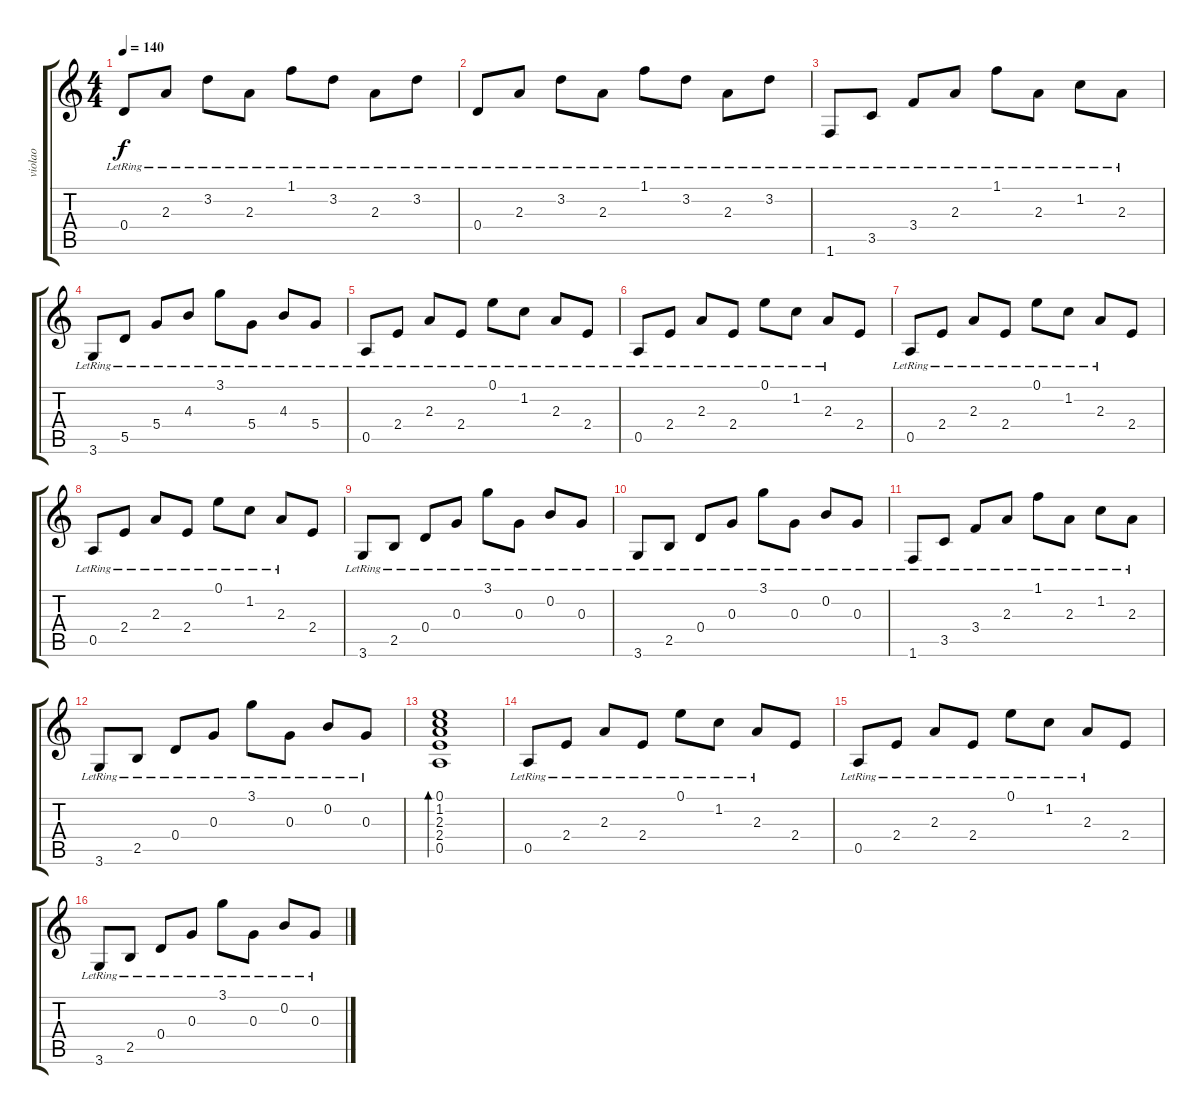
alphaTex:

\track ("violao" "violao") {instrument acousticguitarsteel}
\staff {score tabs}
\tuning (E4 B3 G3 D3 A2 E2) {hide}
\ts (4 4)
\tempo 140
\clef g2
\ks c
0.4{lr}.8{dy f} 2.3{lr}.8 3.2{lr}.8 2.3{lr}.8 1.1{lr}.8 3.2{lr}.8 2.3{lr}.8 3.2{lr}.8 |
0.4{lr}.8 2.3{lr}.8 3.2{lr}.8 2.3{lr}.8 1.1{lr}.8 3.2{lr}.8 2.3{lr}.8 3.2{lr}.8 |
1.6{lr}.8 3.5{lr}.8 3.4{lr}.8 2.3{lr}.8 1.1{lr}.8 2.3{lr}.8 1.2{lr}.8 2.3{lr}.8 |
3.6{lr}.8 5.5{lr}.8 5.4{lr}.8 4.3{lr}.8 3.1{lr}.8 5.4{lr}.8 4.3{lr}.8 5.4{lr}.8 |
0.5{lr}.8 2.4{lr}.8 2.3{lr}.8 2.4{lr}.8 0.1{lr}.8 1.2{lr}.8 2.3{lr}.8 2.4{lr}.8 |
0.5{lr}.8 2.4{lr}.8 2.3{lr}.8 2.4{lr}.8 0.1{lr}.8 1.2{lr}.8 2.3{lr}.8 2.4.8 |
0.5{lr}.8 2.4{lr}.8 2.3{lr}.8 2.4{lr}.8 0.1{lr}.8 1.2{lr}.8 2.3{lr}.8 2.4.8 |
0.5{lr}.8 2.4{lr}.8 2.3{lr}.8 2.4{lr}.8 0.1{lr}.8 1.2{lr}.8 2.3{lr}.8 2.4.8 |
3.6{lr}.8 2.5{lr}.8 0.4{lr}.8 0.3{lr}.8 3.1{lr}.8 0.3{lr}.8 0.2{lr}.8 0.3{lr}.8 |
3.6{lr}.8 2.5{lr}.8 0.4{lr}.8 0.3{lr}.8 3.1{lr}.8 0.3{lr}.8 0.2{lr}.8 0.3{lr}.8 |
1.6{lr}.8 3.5{lr}.8 3.4{lr}.8 2.3{lr}.8 1.1{lr}.8 2.3{lr}.8 1.2{lr}.8 2.3{lr}.8 |
3.6{lr}.8 2.5{lr}.8 0.4{lr}.8 0.3{lr}.8 3.1{lr}.8 0.3{lr}.8 0.2{lr}.8 0.3{lr}.8 |
(0.1 1.2 2.3 2.4 0.5).1{bd 30} |
0.5{lr}.8 2.4{lr}.8 2.3{lr}.8 2.4{lr}.8 0.1{lr}.8 1.2{lr}.8 2.3{lr}.8 2.4.8 |
0.5{lr}.8 2.4{lr}.8 2.3{lr}.8 2.4{lr}.8 0.1{lr}.8 1.2{lr}.8 2.3{lr}.8 2.4.8 |
3.6{lr}.8 2.5{lr}.8 0.4{lr}.8 0.3{lr}.8 3.1{lr}.8 0.3{lr}.8 0.2{lr}.8 0.3{lr}.8
